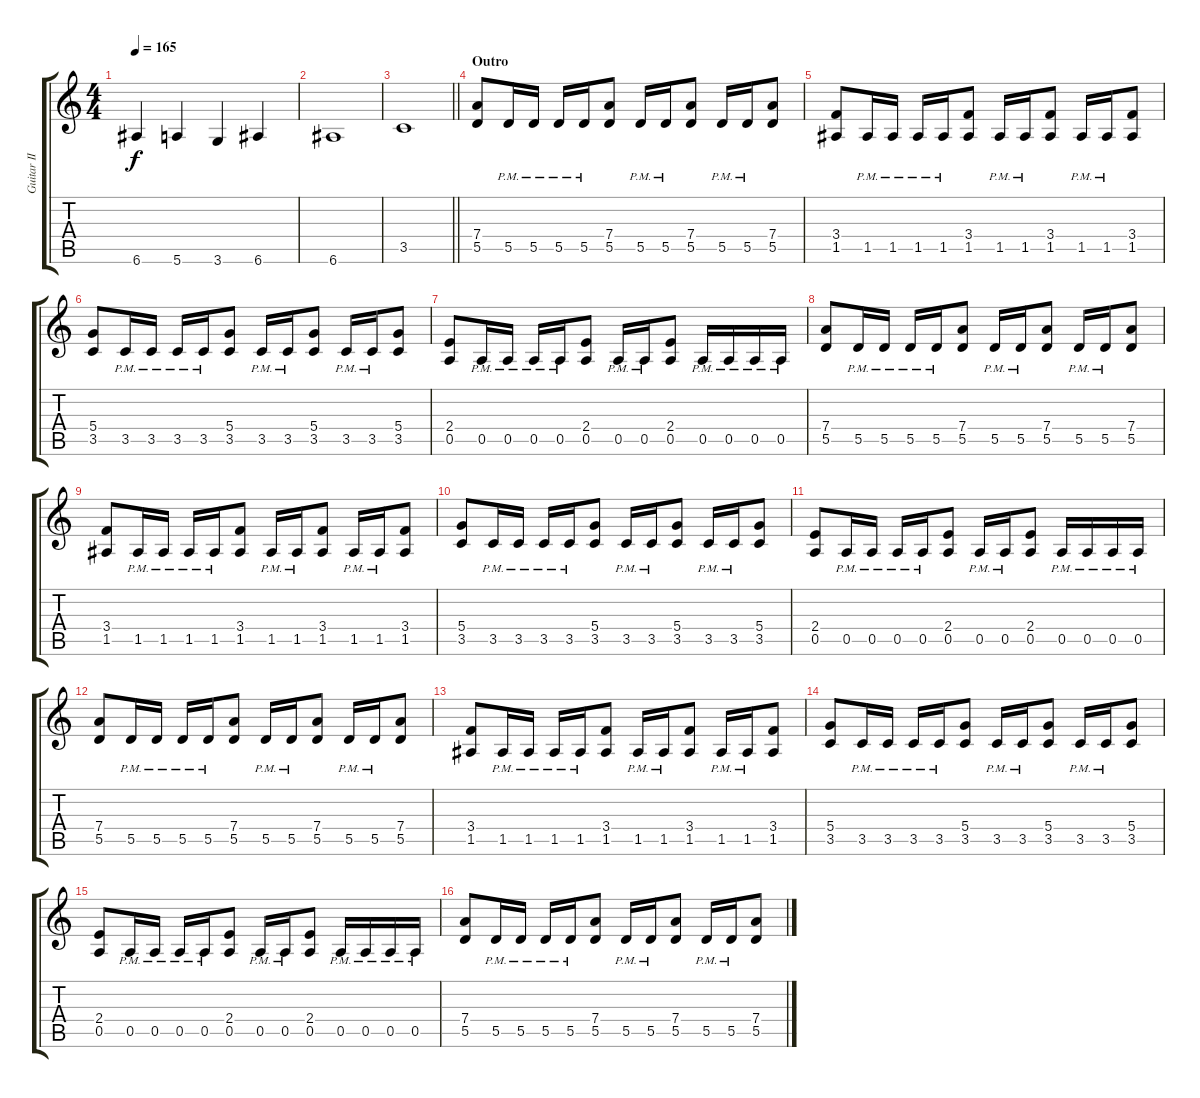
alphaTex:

\track ("Guitar II" "Guitar II") {instrument overdrivenguitar}
\staff {score tabs}
\tuning (E4 B3 G3 D3 A2 E2) {hide}
\ts (4 4)
\tempo 165
\clef g2
\ks c
6.6.4{dy f} 5.6.4 3.6.4 6.6.4 |
6.6.1 |
\barLineRight lightlight
3.5.1 |
\section ("" "Outro")
(7.4 5.5).8 5.5{pm}.16 5.5{pm}.16 5.5{pm}.16 5.5{pm}.16 (7.4 5.5).8 5.5{pm}.16 5.5{pm}.16 (7.4 5.5).8 5.5{pm}.16 5.5{pm}.16 (7.4 5.5).8 |
(3.4 1.5).8 1.5{pm}.16 1.5{pm}.16 1.5{pm}.16 1.5{pm}.16 (3.4 1.5).8 1.5{pm}.16 1.5{pm}.16 (3.4 1.5).8 1.5{pm}.16 1.5{pm}.16 (3.4 1.5).8 |
(5.4 3.5).8 3.5{pm}.16 3.5{pm}.16 3.5{pm}.16 3.5{pm}.16 (5.4 3.5).8 3.5{pm}.16 3.5{pm}.16 (5.4 3.5).8 3.5{pm}.16 3.5{pm}.16 (5.4 3.5).8 |
(2.4 0.5).8 0.5{pm}.16 0.5{pm}.16 0.5{pm}.16 0.5{pm}.16 (2.4 0.5).8 0.5{pm}.16 0.5{pm}.16 (2.4 0.5).8 0.5{pm}.16 0.5{pm}.16 0.5{pm}.16 0.5{pm}.16 |
(7.4 5.5).8 5.5{pm}.16 5.5{pm}.16 5.5{pm}.16 5.5{pm}.16 (7.4 5.5).8 5.5{pm}.16 5.5{pm}.16 (7.4 5.5).8 5.5{pm}.16 5.5{pm}.16 (7.4 5.5).8 |
(3.4 1.5).8 1.5{pm}.16 1.5{pm}.16 1.5{pm}.16 1.5{pm}.16 (3.4 1.5).8 1.5{pm}.16 1.5{pm}.16 (3.4 1.5).8 1.5{pm}.16 1.5{pm}.16 (3.4 1.5).8 |
(5.4 3.5).8 3.5{pm}.16 3.5{pm}.16 3.5{pm}.16 3.5{pm}.16 (5.4 3.5).8 3.5{pm}.16 3.5{pm}.16 (5.4 3.5).8 3.5{pm}.16 3.5{pm}.16 (5.4 3.5).8 |
(2.4 0.5).8 0.5{pm}.16 0.5{pm}.16 0.5{pm}.16 0.5{pm}.16 (2.4 0.5).8 0.5{pm}.16 0.5{pm}.16 (2.4 0.5).8 0.5{pm}.16 0.5{pm}.16 0.5{pm}.16 0.5{pm}.16 |
(7.4 5.5).8 5.5{pm}.16 5.5{pm}.16 5.5{pm}.16 5.5{pm}.16 (7.4 5.5).8 5.5{pm}.16 5.5{pm}.16 (7.4 5.5).8 5.5{pm}.16 5.5{pm}.16 (7.4 5.5).8 |
(3.4 1.5).8 1.5{pm}.16 1.5{pm}.16 1.5{pm}.16 1.5{pm}.16 (3.4 1.5).8 1.5{pm}.16 1.5{pm}.16 (3.4 1.5).8 1.5{pm}.16 1.5{pm}.16 (3.4 1.5).8 |
(5.4 3.5).8 3.5{pm}.16 3.5{pm}.16 3.5{pm}.16 3.5{pm}.16 (5.4 3.5).8 3.5{pm}.16 3.5{pm}.16 (5.4 3.5).8 3.5{pm}.16 3.5{pm}.16 (5.4 3.5).8 |
(2.4 0.5).8 0.5{pm}.16 0.5{pm}.16 0.5{pm}.16 0.5{pm}.16 (2.4 0.5).8 0.5{pm}.16 0.5{pm}.16 (2.4 0.5).8 0.5{pm}.16 0.5{pm}.16 0.5{pm}.16 0.5{pm}.16 |
(7.4 5.5).8 5.5{pm}.16 5.5{pm}.16 5.5{pm}.16 5.5{pm}.16 (7.4 5.5).8 5.5{pm}.16 5.5{pm}.16 (7.4 5.5).8 5.5{pm}.16 5.5{pm}.16 (7.4 5.5).8
